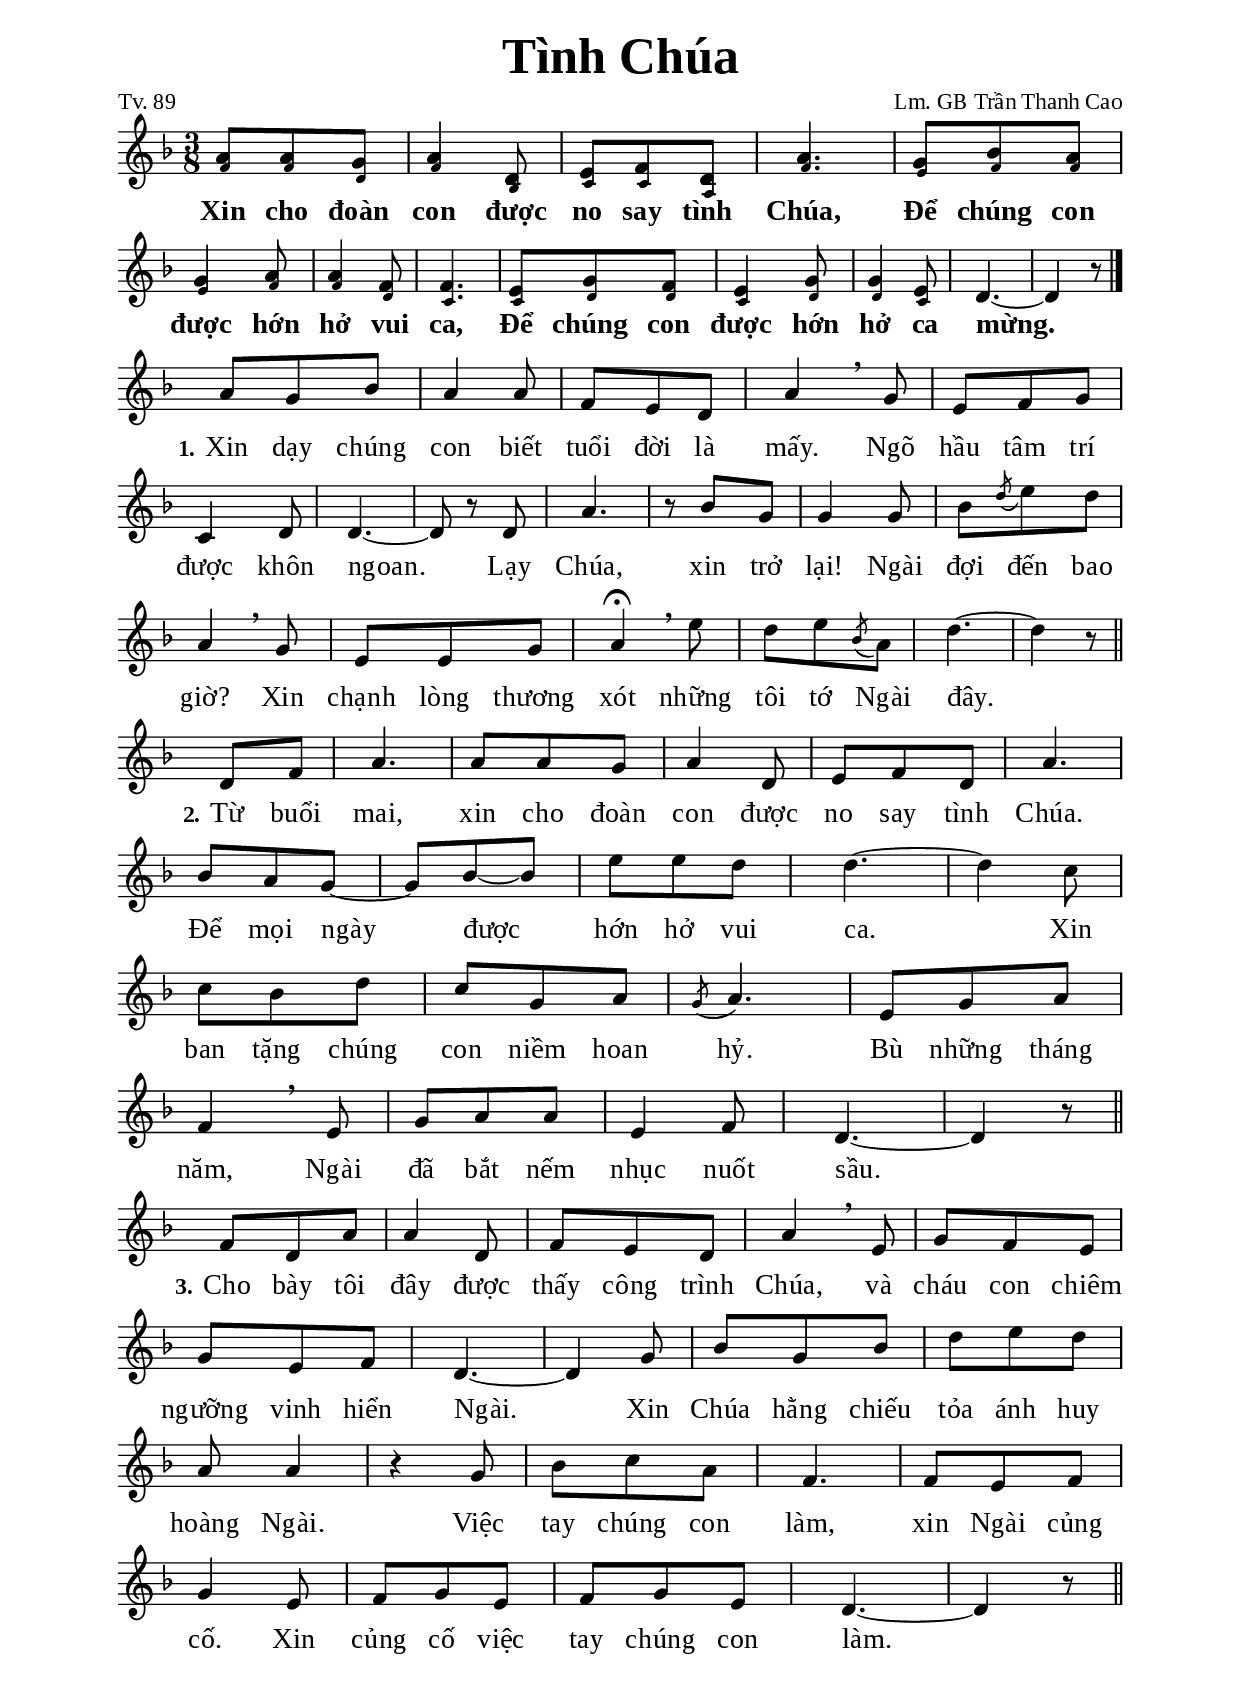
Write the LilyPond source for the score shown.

% Cài đặt chung
\version "2.22.1"
\include "english.ly"

\header {
  title = \markup { \fontsize #3 "Tình Chúa" }
  poet = "Tv. 89"
  composer = "Lm. GB Trần Thanh Cao"
  %arranger = " "
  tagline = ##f
}

% Nhạc điệp khúc
nhacDiepKhucSop = \relative c'' {
  a8 a g |
  a4 d,8 |
  e f d |
  a'4. |
  g8 bf a |
  g4 a8 |
  a4 f8 |
  f4. |
  e8 g f |
  e4 g8 |
  g4 e8 |
  d4. ~ |
  d4 r8 \bar "|."
}

nhacDiepKhucBas = \relative c' {
  f8 f d |
  f4 bf,8 |
  c c a |
  f'4. |
  e8 f f |
  e4 f8 |
  f4 d8 |
  c4. |
  c8 d d |
  c4 d8 |
  d4 c8 |
  d4. ~ |
  d4 r8
}

% Nhạc phiên khúc
nhacPhienKhucMot = \relative c'' {
  a8 g bf |
  a4 a8 |
  f e d |
  a'4 \breathe g8 |
  e f g |
  c,4 d8 |
  d4. ~ |
  d8 r d |
  a'4. |
  r8 bf g |
  g4 g8 |
  bf \acciaccatura d8 e d |
  a4 \breathe g8 |
  e e g |
  a4 \fermata \breathe e'8 |
  d e \acciaccatura bf8 a |
  d4. ~ |
  d4 r8 \bar "||"
}

nhacPhienKhucHai = \relative c' {
  \partial 4 d8 f |
  a4. |
  a8 a g |
  a4 d,8 |
  e f d |
  a'4. |
  bf8 a g ~ |
  g bf ~ bf |
  e e d |
  d4. ~ |
  d4 c8 |
  c bf d |
  c g a |
  \acciaccatura g8 a4. |
  e8 g a |
  f4 \breathe e8 |
  g a a |
  e4 f8 |
  d4. ~ |
  d4 r8 \bar "||"
}

nhacPhienKhucBa = \relative c' {
  f8 d a' |
  a4 d,8 |
  f e d |
  a'4 \breathe e8 |
  g f e |
  g e f |
  d4. ~ |
  d4 g8 |
  bf g bf |
  d e d |
  a a4 |
  r4 g8 |
  bf c a |
  f4. |
  f8 e f |
  g4 e8 |
  f g e |
  f g e |
  d4. ~ |
  d4 r8 \bar "||"
}

% Lời điệp khúc
loiDiepKhuc = \lyricmode {
  Xin cho đoàn con được no say tình Chúa,
  Để chúng con được hớn hở vui ca,
  Để chúng con được hớn hở ca mừng.
}

% Lời phiên khúc
loiPhienKhucMot = \lyricmode {
  \set stanza = #"1."
  Xin dạy chúng con biết tuổi đời là mấy.
  Ngõ hầu tâm trí được khôn ngoan.
  Lạy Chúa, xin trở lại!
  Ngài đợi đến bao giờ?
  Xin chạnh lòng thương xót những tôi tớ Ngài đây.
}

loiPhienKhucHai = \lyricmode {
  \set stanza = #"2."
  Từ buổi mai, xin cho đoàn con được no say tình Chúa.
  Để mọi ngày được hớn hở vui ca.
  Xin ban tặng chúng con niềm hoan hỷ.
  Bù những tháng năm, Ngài đã bắt nếm nhục nuốt sầu.
}

loiPhienKhucBa = \lyricmode {
  \set stanza = #"3."
  Cho bày tôi đây được thấy công trình Chúa,
  và cháu con chiêm ngưỡng vinh hiển Ngài.
  Xin Chúa hằng chiếu tỏa ánh huy hoàng Ngài.
  Việc tay chúng con làm, xin Ngài củng cố.
  Xin củng cố việc tay chúng con làm.
}


% Dàn trang
\paper {
  #(set-paper-size "a4")
  top-margin = 10\mm
  bottom-margin = 10\mm
  left-margin = 20\mm
  right-margin = 20\mm
  indent = #0
  #(define fonts
    (make-pango-font-tree
      "Liberation Serif"
      "Liberation Serif"
      "Liberation Serif"
      (/ 20 20)))
  page-count = #1
  system-system-spacing = #'((basic-distance . 11.5)
                             (minimum-distance . 11.5)
                             (padding . 1))
  score-system-spacing = #'((basic-distance . 11.5)
                             (minimum-distance . 11.5)
                             (padding . 1))
}

% Thiết lập tông và nhịp
TongNhip = { \key f \major \time 3/8 }

% Đổi kích thước nốt cho bè phụ
notBePhu =
#(define-music-function (font-size music) (number? ly:music?)
   (for-some-music
     (lambda (m)
       (if (music-is-of-type? m 'rhythmic-event)
           (begin
             (set! (ly:music-property m 'tweaks)
                   (cons `(font-size . ,font-size)
                         (ly:music-property m 'tweaks)))
             #t)
           #f))
     music)
   music)

\score {
  \new ChoirStaff <<
    \new Staff = diepKhuc \with {
        \consists "Merge_rests_engraver"
        %\magnifyStaff #(magstep +1)
        printPartCombineTexts = ##f
      }
      <<
      \new Voice \TongNhip \partCombine 
        \nhacDiepKhucSop
        \notBePhu -3 { \nhacDiepKhucBas }
      \new NullVoice = nhacThamChieu \nhacDiepKhucSop
      \new Lyrics \with {
          \override VerticalAxisGroup.
            nonstaff-relatedstaff-spacing.padding = #0.5
          \override VerticalAxisGroup.
            nonstaff-unrelatedstaff-spacing.padding = #1
        }
        \lyricsto nhacThamChieu \loiDiepKhuc
      >>
  >>
  \layout {
    \override Lyrics.LyricText.font-series = #'bold
    \override Lyrics.LyricText.font-size = #+2
    \override Lyrics.LyricSpace.minimum-distance = #1.9
    \override Score.BarNumber.break-visibility = ##(#f #f #f)
    \override Score.SpacingSpanner.uniform-stretching = ##t
  }
}

\score {
  \new ChoirStaff <<
    \new Staff = phienKhuc \with {
        %\magnifyStaff #(magstep +1)
      }
      <<
      \new Voice = beSop {
        \key f \major \time 3/8 \nhacPhienKhucMot
      }
    >>
    \new Lyrics \with {
          \override VerticalAxisGroup.
            nonstaff-relatedstaff-spacing.padding = #1.5
          \override VerticalAxisGroup.
            nonstaff-unrelatedstaff-spacing.padding = #1
        }
        \lyricsto beSop \loiPhienKhucMot
  >>
  \layout {
    \override Staff.TimeSignature.transparent = ##t
    \override Lyrics.LyricText.font-size = #+2
    \override Lyrics.LyricSpace.minimum-distance = #2.2
    \override Score.BarNumber.break-visibility = ##(#f #f #f)
    \override Score.SpacingSpanner.uniform-stretching = ##t
  }
}

\score {
  \new ChoirStaff <<
    \new Staff = phienKhuc \with {
        %\magnifyStaff #(magstep +1)
      }
      <<
      \new Voice = beSop {
        \key f \major \time 3/8 \nhacPhienKhucHai
      }
    >>
    \new Lyrics \with {
          \override VerticalAxisGroup.
            nonstaff-relatedstaff-spacing.padding = #1.2
          \override VerticalAxisGroup.
            nonstaff-unrelatedstaff-spacing.padding = #1
        }
        \lyricsto beSop \loiPhienKhucHai
  >>
  \layout {
    \override Staff.TimeSignature.transparent = ##t
    \override Lyrics.LyricText.font-size = #+2
    \override Lyrics.LyricSpace.minimum-distance = #2.5
    \override Score.BarNumber.break-visibility = ##(#f #f #f)
    \override Score.SpacingSpanner.uniform-stretching = ##t
  }
}

\score {
  \new ChoirStaff <<
    \new Staff = phienKhuc \with {
        %\magnifyStaff #(magstep +1)
      }
      <<
      \new Voice = beSop {
        \key f \major \time 3/8 \nhacPhienKhucBa
      }
    >>
    \new Lyrics \with {
          \override VerticalAxisGroup.
            nonstaff-relatedstaff-spacing.padding = #1.2
          \override VerticalAxisGroup.
            nonstaff-unrelatedstaff-spacing.padding = #1
        }
        \lyricsto beSop \loiPhienKhucBa
  >>
  \layout {
    \override Staff.TimeSignature.transparent = ##t
    \override Lyrics.LyricText.font-size = #+2
    \override Lyrics.LyricSpace.minimum-distance = #2.0
    \override Score.BarNumber.break-visibility = ##(#f #f #f)
    \override Score.SpacingSpanner.uniform-stretching = ##t
  }
}
